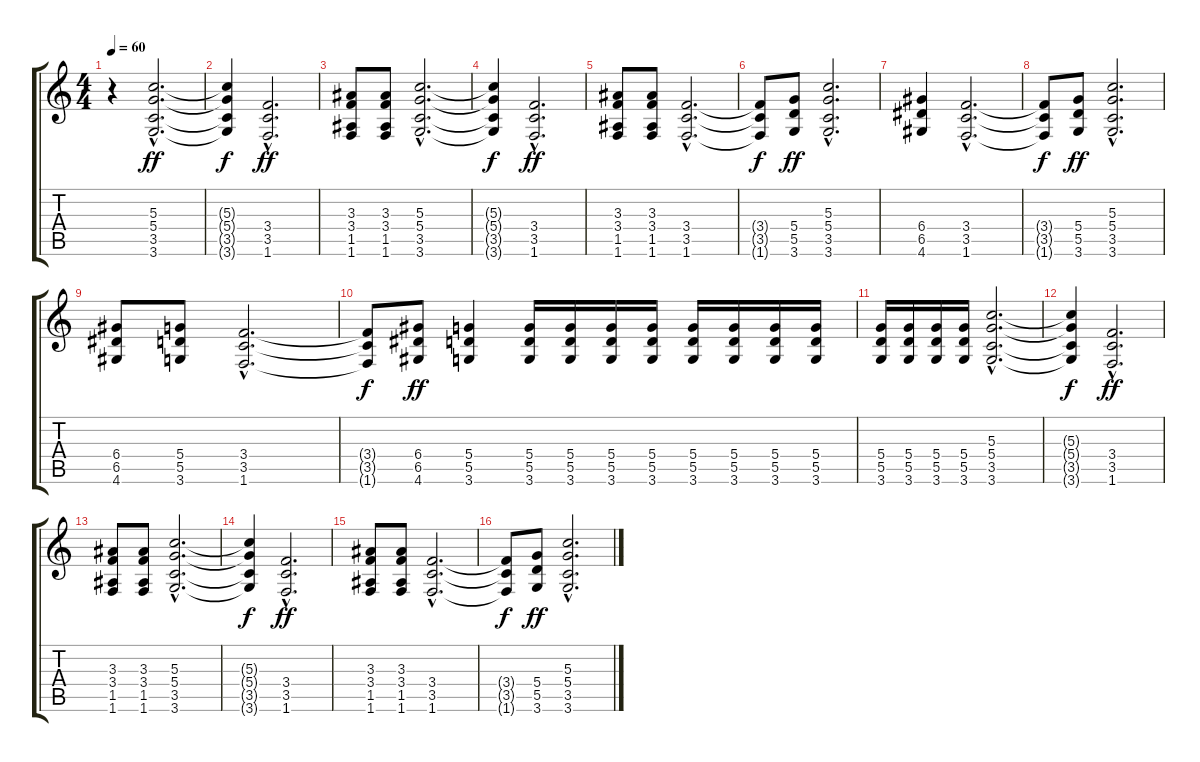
\track "" {instrument distortionguitar}
\staff {score tabs}
\tuning (E4 B3 G3 D3 A2 E2) {hide}
\ts (4 4)
\tempo 60
\clef g2
\ks c
r.4{dy ff instrument distortionguitar} (5.3{hac} 5.4{hac} 3.5{hac} 3.6{hac}).2{d} |
(5.3{t} 5.4{t} 3.5{t} 3.6{t}).4{dy f} (3.4{hac} 3.5{hac} 1.6{hac}).2{d dy ff} |
(3.3 3.4 1.5 1.6).8 (3.3 3.4 1.5 1.6).8 (5.3{hac} 5.4{hac} 3.5{hac} 3.6{hac}).2{d} |
(5.3{t} 5.4{t} 3.5{t} 3.6{t}).4{dy f} (3.4{hac} 3.5{hac} 1.6{hac}).2{d dy ff} |
(3.3 3.4 1.5 1.6).8 (3.3 3.4 1.5 1.6).8 (3.4{hac} 3.5{hac} 1.6{hac}).2{d} |
(3.4{t} 3.5{t} 1.6{t}).8{dy f} (5.4 5.5 3.6).8{dy ff} (5.3{hac} 5.4{hac} 3.5{hac} 3.6{hac}).2{d} |
(6.4 6.5 4.6).4 (3.4{hac} 3.5{hac} 1.6{hac}).2{d} |
(3.4{t} 3.5{t} 1.6{t}).8{dy f} (5.4 5.5 3.6).8{dy ff} (5.3{hac} 5.4{hac} 3.5{hac} 3.6{hac}).2{d} |
(6.4 6.5 4.6).8 (5.4 5.5 3.6).8 (3.4{hac} 3.5{hac} 1.6{hac}).2{d} |
(3.4{t} 3.5{t} 1.6{t}).8{dy f} (6.4 6.5 4.6).8{dy ff} (5.4 5.5 3.6).4 (5.4 5.5 3.6).16 (5.4 5.5 3.6).16 (5.4 5.5 3.6).16 (5.4 5.5 3.6).16 (5.4 5.5 3.6).16 (5.4 5.5 3.6).16 (5.4 5.5 3.6).16 (5.4 5.5 3.6).16 |
(5.4 5.5 3.6).16 (5.4 5.5 3.6).16 (5.4 5.5 3.6).16 (5.4 5.5 3.6).16 (5.3{hac} 5.4{hac} 3.5{hac} 3.6{hac}).2{d} |
(5.3{t} 5.4{t} 3.5{t} 3.6{t}).4{dy f} (3.4{hac} 3.5{hac} 1.6{hac}).2{d dy ff} |
(3.3 3.4 1.5 1.6).8 (3.3 3.4 1.5 1.6).8 (5.3{hac} 5.4{hac} 3.5{hac} 3.6{hac}).2{d} |
(5.3{t} 5.4{t} 3.5{t} 3.6{t}).4{dy f} (3.4{hac} 3.5{hac} 1.6{hac}).2{d dy ff} |
(3.3 3.4 1.5 1.6).8 (3.3 3.4 1.5 1.6).8 (3.4{hac} 3.5{hac} 1.6{hac}).2{d} |
(3.4{t} 3.5{t} 1.6{t}).8{dy f} (5.4 5.5 3.6).8{dy ff} (5.3{hac} 5.4{hac} 3.5{hac} 3.6{hac}).2{d}
